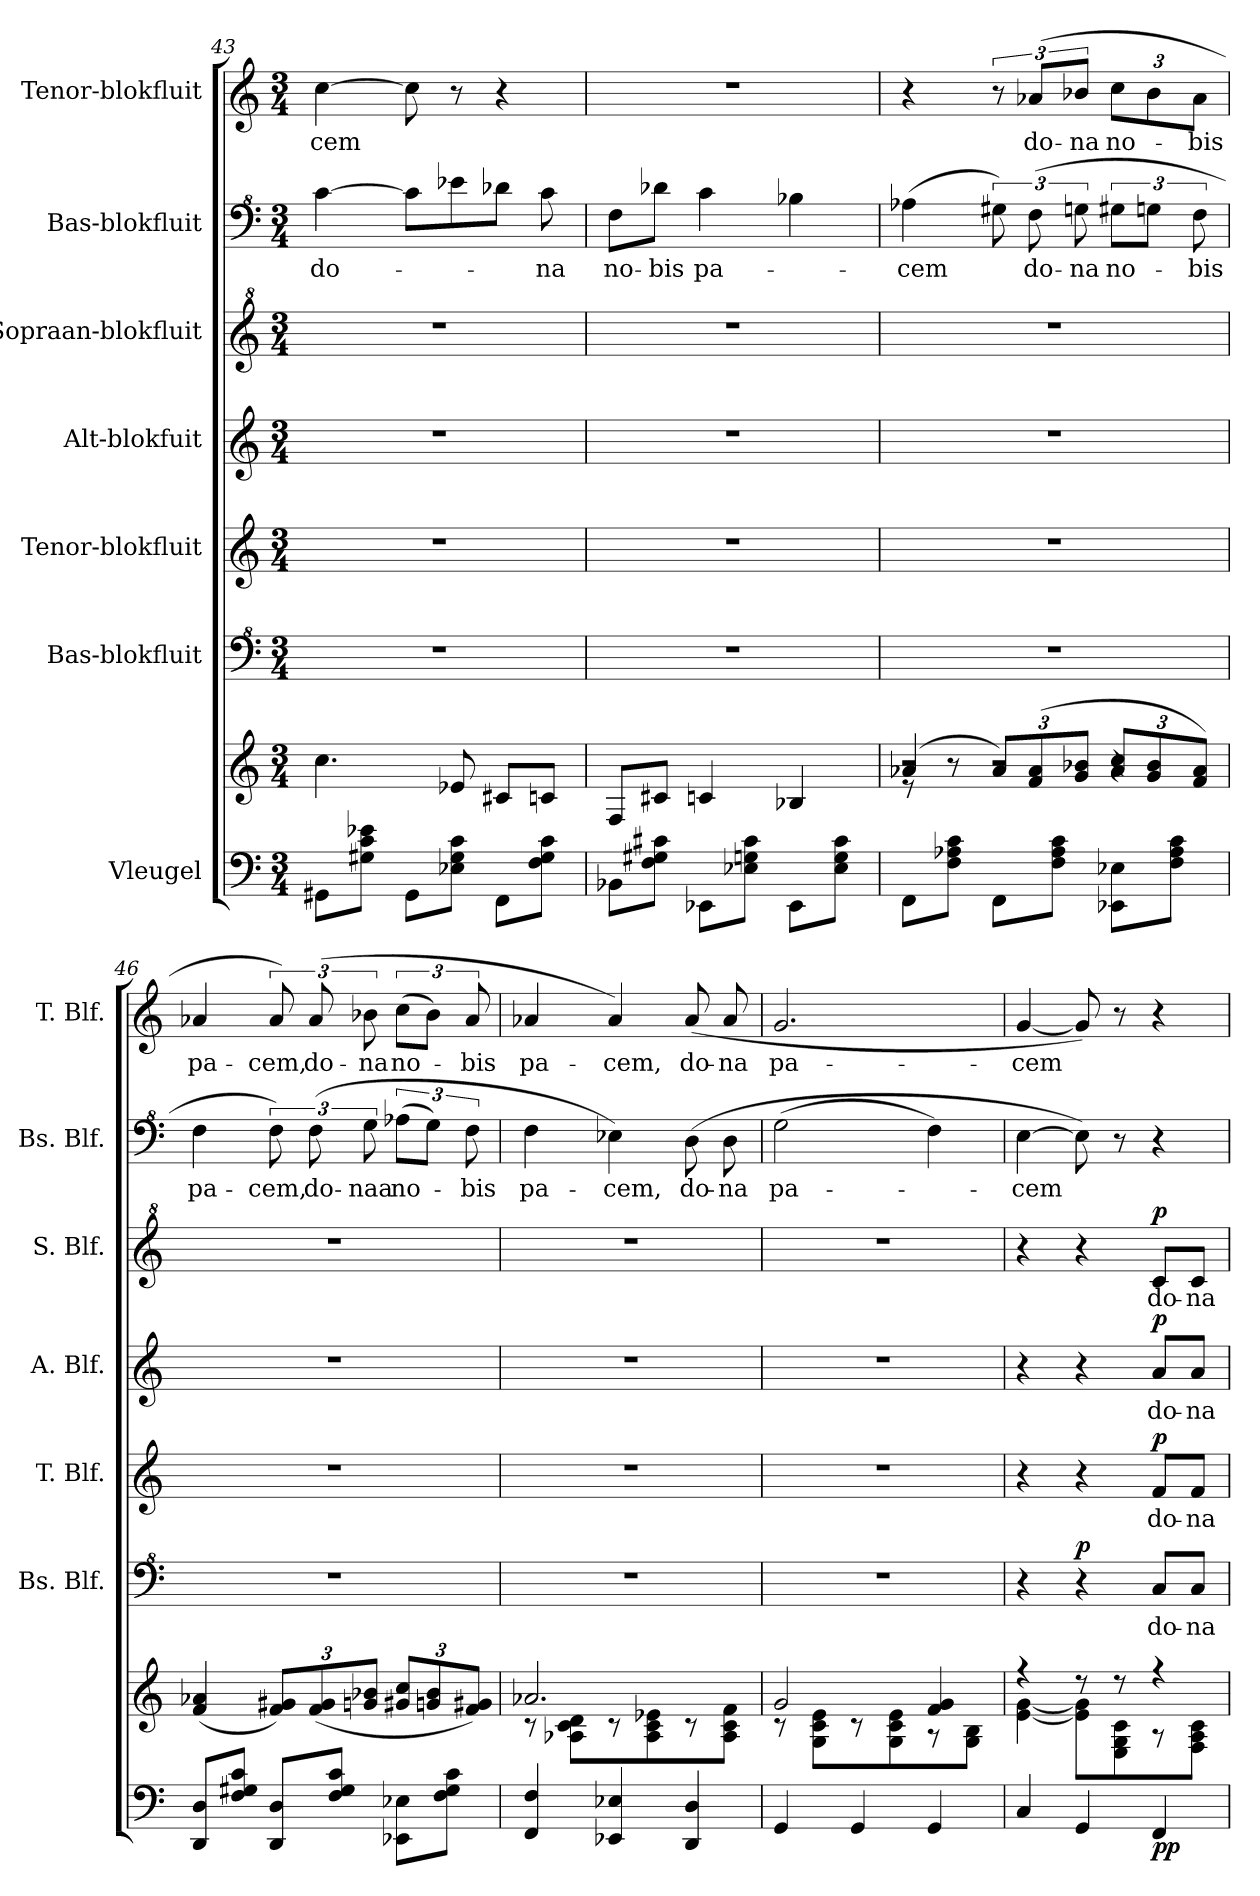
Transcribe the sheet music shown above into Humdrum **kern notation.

**kern	**kern	**dynam	**kern	**text	**dynam	**kern	**text	**dynam	**kern	**text	**dynam	**kern	**text	**dynam	**kern	**text	**kern	**text
*part7	*part7	*part7	*part6	*part6	*part6	*part5	*part5	*part5	*part4	*part4	*part4	*part3	*part3	*part3	*part2	*part2	*part1	*part1
*staff8	*staff7	*staff7/8	*staff6	*staff6	*staff6	*staff5	*staff5	*staff5	*staff4	*staff4	*staff4	*staff3	*staff3	*staff3	*staff2	*staff2	*staff1	*staff1
*I"Vleugel	*	*	*I"Bas-blokfluit	*	*	*I"Tenor-blokfluit	*	*	*I"Alt-blokfuit	*	*	*I"Sopraan-blokfluit	*	*	*I"Bas-blokfluit	*	*I"Tenor-blokfluit	*
*	*	*	*I'Bs. Blf.	*	*	*I'T. Blf.	*	*	*I'A. Blf.	*	*	*I'S. Blf.	*	*	*I'Bs. Blf.	*	*I'T. Blf.	*
!!LO:PB:g=z
*clefF4	*clefG2	*	*clefF^4	*	*	*clefG2	*	*	*clefG2	*	*	*clefG^2	*	*	*clefF^4	*	*clefG2	*
*k[]	*k[]	*	*k[]	*	*	*k[]	*	*	*k[]	*	*	*k[]	*	*	*k[]	*	*k[]	*
*M3/4	*M3/4	*	*M3/4	*	*	*M3/4	*	*	*M3/4	*	*	*M3/4	*	*	*M3/4	*	*M3/4	*
=43	=43	=43	=43	=43	=43	=43	=43	=43	=43	=43	=43	=43	=43	=43	=43	=43	=43	=43
!	!	!	!	!	!	!	!	!	!	!	!	!	!	!	!	!LO:LY:b	!	!LO:LY:b
8GG#X\L	4.cc\	.	2.r	.	.	2.r	.	.	2.r	.	.	2.r	.	.	[4cc\	do-	[4cc\	cem
8G#X\ 8c\ 8e-X\J	.	.	.	.	.	.	.	.	.	.	.	.	.	.	.	.	.	.
8GG#\L	.	.	.	.	.	.	.	.	.	.	.	.	.	.	8cc\L]	.	8cc\]	.
8E-X\ 8G#\ 8c\J	8e-X/	.	.	.	.	.	.	.	.	.	.	.	.	.	8ee-X\	.	8r	.
8FF\L	8c#X/L	.	.	.	.	.	.	.	.	.	.	.	.	.	8dd-X\J	.	4r	.
!	!	!	!	!	!	!	!	!	!	!	!	!	!	!	!	!LO:LY:b	!	!
8F\ 8G#\ 8c\J	8cn/J	.	.	.	.	.	.	.	.	.	.	.	.	.	8cc\	-na	.	.
=44	=44	=44	=44	=44	=44	=44	=44	=44	=44	=44	=44	=44	=44	=44	=44	=44	=44	=44
!	!	!	!	!	!	!	!	!	!	!	!	!	!	!	!	!LO:LY:b	!	!
8BB-X\L	8F/L	.	2.r	.	.	2.r	.	.	2.r	.	.	2.r	.	.	8f\L	no-	2.r	.
!	!	!	!	!	!	!	!	!	!	!	!	!	!	!	!	!LO:LY:b	!	!
8F\ 8G#X\ 8c#X\J	8c#X/J	.	.	.	.	.	.	.	.	.	.	.	.	.	8dd-X\J	-bis	.	.
!	!	!	!	!	!	!	!	!	!	!	!	!	!	!	!	!LO:LY:b	!	!
8EE-X\L	4cn/	.	.	.	.	.	.	.	.	.	.	.	.	.	4cc\	pa-	.	.
8E-X\ 8Gn\ 8c#\J	.	.	.	.	.	.	.	.	.	.	.	.	.	.	.	.	.	.
8EE-\L	4B-X/	.	.	.	.	.	.	.	.	.	.	.	.	.	4b-X\	.	.	.
8E-\ 8G\ 8c#\J	.	.	.	.	.	.	.	.	.	.	.	.	.	.	.	.	.	.
=45	=45	=45	=45	=45	=45	=45	=45	=45	=45	=45	=45	=45	=45	=45	=45	=45	=45	=45
*	*^	*	*	*	*	*	*	*	*	*	*	*	*	*	*	*	*	*
*	*	*^	*	*	*	*	*	*	*	*	*	*	*	*	*	*	*	*	*
!	!	!	!	!	!	!	!	!	!	!	!	!	!	!	!	!	!	!LO:LY:b	!	!
8FF\L	(4a-X/	2r	8re	.	2.r	.	.	2.r	.	.	2.r	.	.	2.r	.	.	(4a-X\	-cem	4r	.
8F\ 8A-X\ 8c\J	.	.	8r	.	.	.	.	.	.	.	.	.	.	.	.	.	.	.	.	.
*	*Xbrackettup	*	*	*	*	*	*	*	*	*	*	*	*	*	*	*	*	*	*	*
8FF\L	12a-/L)	.	2r	.	.	.	.	.	.	.	.	.	.	.	.	.	12g#X\)	.	12r	.
!	!	!	!	!	!	!	!	!	!	!	!	!	!	!	!	!	!	!LO:LY:b	!	!LO:LY:b
.	(12f/ 12a-/	.	.	.	.	.	.	.	.	.	.	.	.	.	.	.	(12f\	do-	(12a-X/L	do-
8F\ 8A-\ 8c\J	.	.	.	.	.	.	.	.	.	.	.	.	.	.	.	.	.	.	.	.
!	!	!	!	!	!	!	!	!	!	!	!	!	!	!	!	!	!	!LO:LY:b	!	!LO:LY:b
.	12g/ 12b-X/J	.	.	.	.	.	.	.	.	.	.	.	.	.	.	.	12gn\	-na	12b-X/J	-na
!	!	!	!	!	!	!	!	!	!	!	!	!	!	!	!	!	!	!LO:LY:b	!	!
*	*	*	*	*	*	*	*	*	*	*	*	*	*	*	*	*	*	*	*Xbrackettup	*
!	!	!	!	!	!	!	!	!	!	!	!	!	!	!	!	!	!	!	!	!LO:LY:b
8EE-X\ 8E-X\L	12a-/ 12cc/L	4r	.	.	.	.	.	.	.	.	.	.	.	.	.	.	12g#X\L	no-	12cc\L	no-
.	12g/ 12b-/	.	.	.	.	.	.	.	.	.	.	.	.	.	.	.	12gn\J	.	12b-\	.
8F\ 8A-\ 8c\J	.	.	.	.	.	.	.	.	.	.	.	.	.	.	.	.	.	.	.	.
!	!	!	!	!	!	!	!	!	!	!	!	!	!	!	!	!	!	!LO:LY:b	!	!LO:LY:b
.	12f/ 12a-/J)	.	.	.	.	.	.	.	.	.	.	.	.	.	.	.	12f\	-bis	12a-\J	-bis
*	*v	*v	*v	*	*	*	*	*	*	*	*	*	*	*	*	*	*	*	*	*
!!LO:PB:g=z
=46	=46	=46	=46	=46	=46	=46	=46	=46	=46	=46	=46	=46	=46	=46	=46	=46	=46	=46
!	!	!	!	!	!	!	!	!	!	!	!	!	!	!	!	!LO:LY:b	!	!LO:LY:b
8DD/ 8D/L	(4f/ 4a-X/	.	2.r	.	.	2.r	.	.	2.r	.	.	2.r	.	.	4f\	pa-	4a-X/	pa-
8F/ 8G#X/ 8c/J	.	.	.	.	.	.	.	.	.	.	.	.	.	.	.	.	.	.
!	!	!	!	!	!	!	!	!	!	!	!	!	!	!	!	!LO:LY:b	!	!
*	*	*	*	*	*	*	*	*	*	*	*	*	*	*	*	*	*brackettup	*
!	!	!	!	!	!	!	!	!	!	!	!	!	!	!	!	!	!	!LO:LY:b
8DD/ 8D/L	12f/ 12g#X/L)	.	.	.	.	.	.	.	.	.	.	.	.	.	12f\)	-cem,	12a-/)	-cem,
!	!	!	!	!	!	!	!	!	!	!	!	!	!	!	!	!LO:LY:b	!	!LO:LY:b
.	(12f/ 12g#/	.	.	.	.	.	.	.	.	.	.	.	.	.	(12f\	do-	(12a-/	do-
8F/ 8G#/ 8c/J	.	.	.	.	.	.	.	.	.	.	.	.	.	.	.	.	.	.
!	!	!	!	!	!	!	!	!	!	!	!	!	!	!	!	!LO:LY:b	!	!LO:LY:b
.	12gn/ 12b-X/J	.	.	.	.	.	.	.	.	.	.	.	.	.	12g\	-naa	12b-X\	-na
!	!	!	!	!	!	!	!	!	!	!	!	!	!	!	!	!LO:LY:b	!	!LO:LY:b
8EE-X\ 8E-X\L	12g#X/ 12cc/L	.	.	.	.	.	.	.	.	.	.	.	.	.	(12a-X\L	no-	(12cc\L	no-
.	12gn/ 12b-/	.	.	.	.	.	.	.	.	.	.	.	.	.	12g\J)	.	12b-\J)	.
8F\ 8G#\ 8c\J	.	.	.	.	.	.	.	.	.	.	.	.	.	.	.	.	.	.
!	!	!	!	!	!	!	!	!	!	!	!	!	!	!	!	!LO:LY:b	!	!LO:LY:b
.	12f/ 12g#X/J)	.	.	.	.	.	.	.	.	.	.	.	.	.	12f\	-bis	12a-/	-bis
=47	=47	=47	=47	=47	=47	=47	=47	=47	=47	=47	=47	=47	=47	=47	=47	=47	=47	=47
*	*^	*	*	*	*	*	*	*	*	*	*	*	*	*	*	*	*	*
!	!	!	!	!	!	!	!	!	!	!	!	!	!	!	!	!	!LO:LY:b	!	!LO:LY:b
4FF/ 4F/	2.a-X/	8r	.	2.r	.	.	2.r	.	.	2.r	.	.	2.r	.	.	4f\	pa-	4a-X/	pa-
.	.	8A-X\ 8c\ 8d\L	.	.	.	.	.	.	.	.	.	.	.	.	.	.	.	.	.
!	!	!	!	!	!	!	!	!	!	!	!	!	!	!	!	!	!LO:LY:b	!	!LO:LY:b
4EE-X/ 4E-X/	.	8r	.	.	.	.	.	.	.	.	.	.	.	.	.	4e-X\)	-cem,	4a-/)	-cem,
.	.	8A-\ 8c\ 8e-X\	.	.	.	.	.	.	.	.	.	.	.	.	.	.	.	.	.
!	!	!	!	!	!	!	!	!	!	!	!	!	!	!	!	!	!LO:LY:b	!	!LO:LY:b
4DD/ 4D/	.	8r	.	.	.	.	.	.	.	.	.	.	.	.	.	(8d\	do-	(8a-/	do-
!	!	!	!	!	!	!	!	!	!	!	!	!	!	!	!	!	!LO:LY:b	!	!LO:LY:b
.	.	8A-\ 8c\ 8f\J	.	.	.	.	.	.	.	.	.	.	.	.	.	8d\	-na	8a-/	-na
=48	=48	=48	=48	=48	=48	=48	=48	=48	=48	=48	=48	=48	=48	=48	=48	=48	=48	=48	=48
!	!	!	!	!	!	!	!	!	!	!	!	!	!	!	!	!	!LO:LY:b	!	!LO:LY:b
4GG/	2g/	8r	.	2.r	.	.	2.r	.	.	2.r	.	.	2.r	.	.	(2g\	pa-	2.g/	pa-
.	.	8G\ 8c\ 8e\L	.	.	.	.	.	.	.	.	.	.	.	.	.	.	.	.	.
4GG/	.	8r	.	.	.	.	.	.	.	.	.	.	.	.	.	.	.	.	.
.	.	8G\ 8c\ 8e\	.	.	.	.	.	.	.	.	.	.	.	.	.	.	.	.	.
4GG/	4f/ 4g/	8r	.	.	.	.	.	.	.	.	.	.	.	.	.	4f\)	.	.	.
.	.	8G\ 8B\J	.	.	.	.	.	.	.	.	.	.	.	.	.	.	.	.	.
!!LO:PB:g=z
=49	=49	=49	=49	=49	=49	=49	=49	=49	=49	=49	=49	=49	=49	=49	=49	=49	=49	=49	=49
!	!	!	!	!	!	!	!	!	!	!	!	!	!	!	!	!	!LO:LY:b	!	!LO:LY:b
4C/	4r	[4e\ [4g\	.	4r	.	.	4r	.	.	4r	.	.	4r	.	.	[4e\	-cem	[4g/	-cem
!	!	!	!	!	!	!LO:DY:b	!	!	!	!	!	!	!	!	!	!	!	!	!
4GG/	8r	8e\] 8g\]L	.	4r	.	p	4r	.	.	4r	.	.	4r	.	.	8e\])	.	8g/])	.
.	8r	8E\ 8G\ 8c\	.	.	.	.	.	.	.	.	.	.	.	.	.	8r	.	8r	.
!	!	!	!LO:DY:b=2	!	!LO:LY:b	!	!	!LO:LY:b	!LO:DY:b	!	!LO:LY:b	!LO:DY:b	!	!LO:LY:b	!LO:DY:b	!	!	!	!
4FF/	4r	8r	pp	8c/L	do-	.	8f/L	do-	p	8a/L	do-	p	8cc/L	do-	p	4r	.	4r	.
!	!	!	!	!	!LO:LY:b	!	!	!LO:LY:b	!	!	!LO:LY:b	!	!	!LO:LY:b	!	!	!	!	!
.	.	8F\ 8A\ 8c\J	.	8c/J	-na	.	8f/J	-na	.	8a/J	-na	.	8cc/J	-na	.	.	.	.	.
*	*v	*v	*	*	*	*	*	*	*	*	*	*	*	*	*	*	*	*	*
=	=	=	=	=	=	=	=	=	=	=	=	=	=	=	=	=	=	=
*-	*-	*-	*-	*-	*-	*-	*-	*-	*-	*-	*-	*-	*-	*-	*-	*-	*-	*-
